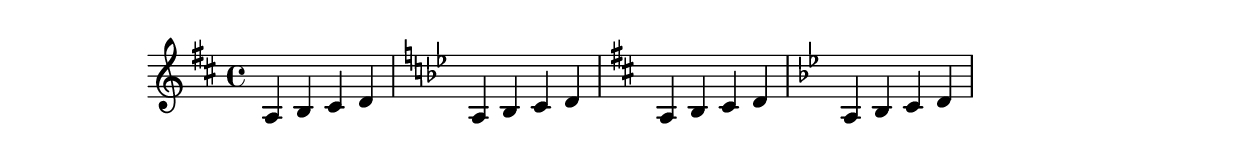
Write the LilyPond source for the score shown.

%% Do not edit this file; it is automatically
%% generated from LSR http://lsr.dsi.unimi.it
%% This file is in the public domain.
\version "2.13.16"

\header {
  lsrtags = "pitches"

%% Translation of GIT committish: 00ef2ac3dd16e21c9ffdffaa4d6d043a3f1a76e6
doctitlees = "Evitar que se impriman becuadros cuando cambia la armadura"

texidoces = "

Cuando cambia la armadura de la tonalidad, se imprimen becuadros
automáticamente para cancelar las alteraciones de las armaduras
anteriores.  Esto se puede evitar estableciendo al valor @qq{falso} la
propiedad @code{printKeyCancellation} del contexto @code{Staff}.

"


%% Translation of GIT committish: d96023d8792c8af202c7cb8508010c0d3648899d
doctitlede = "Auflösungzeichen nicht setzen wenn die Tonart wechselt"

texidocde = "
Wenn die Tonart wechselt, werden automatisch Auflösungszeichen ausgegeben,
um Versetzungszeichen der vorherigen Tonart aufzulösen.  Das kann
verhindert werden, indem die @code{printKeyCancellation}-Eigenschaft
im @code{Staff}-Kontext auf \"false\" gesetzt wird.
"

%% Translation of GIT committish: 59968a089729d7400f8ece38d5bc98dbb3656a2b
  texidocfr = "
Après un changement de tonalité, un bécarre est imprimé pour annuler
toute altération précédente.  Ceci peut être supprimé en réglant à
@code{\"false\"} la propriété @code{printKeyCancellation} du contexte
@code{Staff}. 

"

  doctitlefr = "Suppression des bécarres superflus après un changement de
tonalité"

  texidoc = "
When the key signature changes, natural signs are automatically printed
to cancel any accidentals from previous key signatures.  This may be
prevented by setting to @code{f} the @code{printKeyCancellation}
property in the @code{Staff} context.

"
  doctitle = "Preventing natural signs from being printed when the key signature changes"
} % begin verbatim

\relative c' {
  \key d \major
  a4 b cis d
  \key g \minor
  a4 bes c d
  \set Staff.printKeyCancellation = ##f
  \key d \major
  a4 b cis d
  \key g \minor
  a4 bes c d
}

